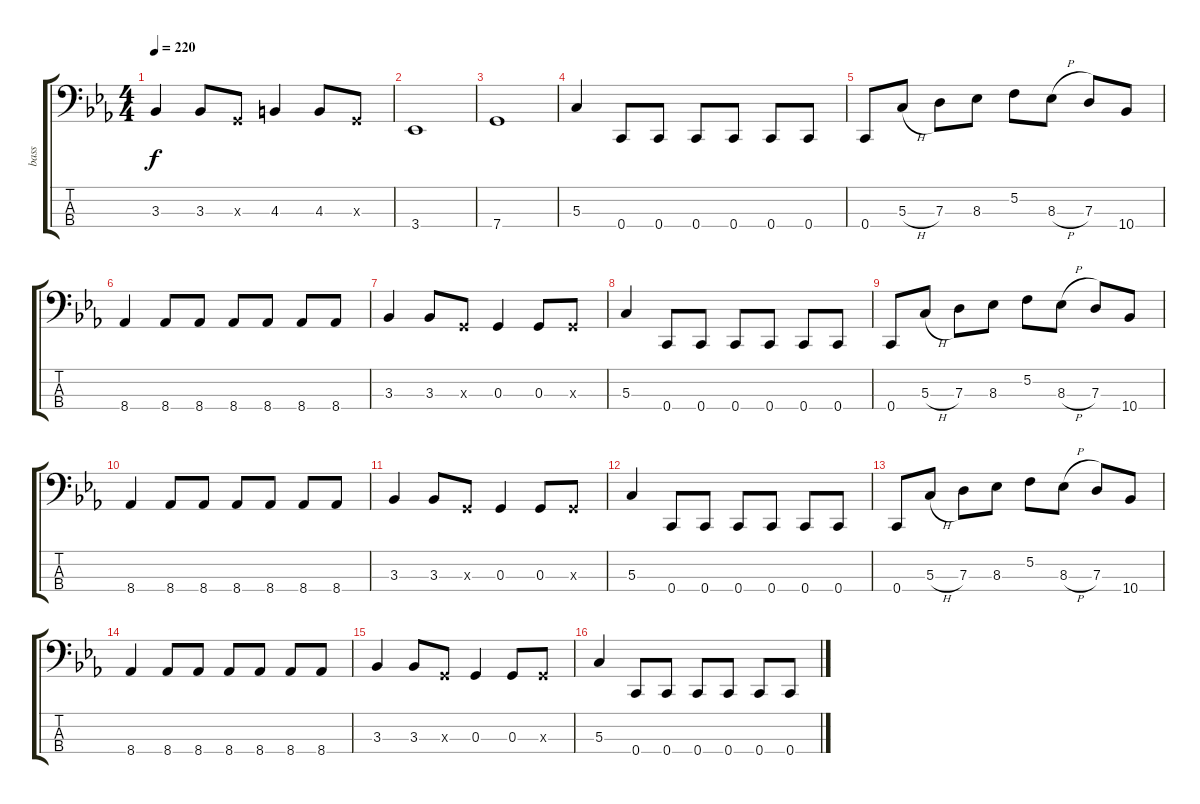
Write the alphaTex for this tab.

\track ("bass" "bass") {instrument synthbass2}
\staff {score tabs}
\tuning (F2 C2 G1 C1) {hide}
\ts (4 4)
\tempo 220
\clef f4
\ks cminor
3.3.4{dy f} 3.3.8 0.3{x}.8 4.3.4 4.3.8 0.3{x}.8 |
3.4.1 |
7.4.1 |
5.3.4 0.4.8 0.4.8 0.4.8 0.4.8 0.4.8 0.4.8 |
0.4.8 5.3{h}.8 7.3.8 8.3.8 5.2.8 8.3{h}.8 7.3.8 10.4.8 |
8.4.4 8.4.8 8.4.8 8.4.8 8.4.8 8.4.8 8.4.8 |
3.3.4 3.3.8 0.3{x}.8 0.3.4 0.3.8 0.3{x}.8 |
5.3.4 0.4.8 0.4.8 0.4.8 0.4.8 0.4.8 0.4.8 |
0.4.8 5.3{h}.8 7.3.8 8.3.8 5.2.8 8.3{h}.8 7.3.8 10.4.8 |
8.4.4 8.4.8 8.4.8 8.4.8 8.4.8 8.4.8 8.4.8 |
3.3.4 3.3.8 0.3{x}.8 0.3.4 0.3.8 0.3{x}.8 |
5.3.4 0.4.8 0.4.8 0.4.8 0.4.8 0.4.8 0.4.8 |
0.4.8 5.3{h}.8 7.3.8 8.3.8 5.2.8 8.3{h}.8 7.3.8 10.4.8 |
8.4.4 8.4.8 8.4.8 8.4.8 8.4.8 8.4.8 8.4.8 |
3.3.4 3.3.8 0.3{x}.8 0.3.4 0.3.8 0.3{x}.8 |
5.3.4 0.4.8 0.4.8 0.4.8 0.4.8 0.4.8 0.4.8
